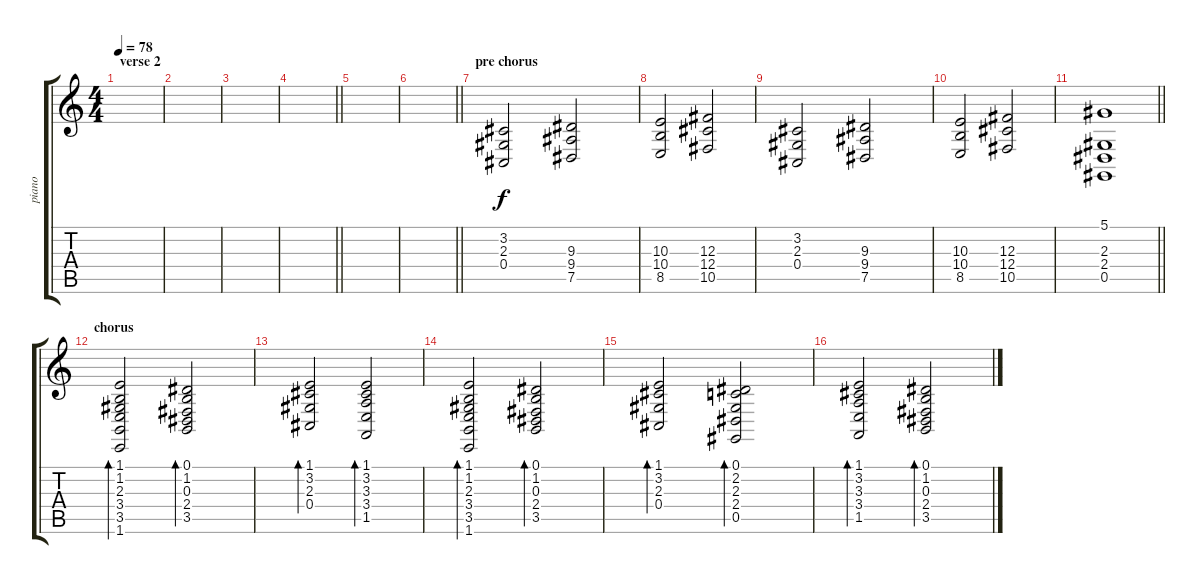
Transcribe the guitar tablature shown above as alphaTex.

\track ("piano" "piano") {instrument acousticgrandpiano}
\staff {score tabs}
\tuning (Eb4 Bb3 Gb3 Db3 Ab2 Eb2) {hide}
\ts (4 4)
\section ("" "verse 2")
\tempo 78
\clef g2
\ks c
|
|
|
\barLineRight lightlight
|
|
\barLineRight lightlight
|
\section ("" "pre chorus")
(3.2 2.3 0.4).2 (9.3 9.4 7.5).2 |
(10.3 10.4 8.5).2 (12.3 12.4 10.5).2 |
(3.2 2.3 0.4).2 (9.3 9.4 7.5).2 |
(10.3 10.4 8.5).2 (12.3 12.4 10.5).2 |
\barLineRight lightlight
(5.1 2.3 2.4 0.5).1 |
\section ("" "chorus")
(1.1 1.2 2.3 3.4 3.5 1.6).2{bd 60} (0.1 1.2 0.3 2.4 3.5).2{bd 60} |
(1.1 3.2 2.3 0.4).2{bd 60} (1.1 3.2 3.3 3.4 1.5).2{bd 60} |
(1.1 1.2 2.3 3.4 3.5 1.6).2{bd 60} (0.1 1.2 0.3 2.4 3.5).2{bd 60} |
(1.1 3.2 2.3 0.4).2{bd 60} (0.1 2.2 2.3 2.4 0.5).2{bd 60} |
(1.1 3.2 3.3 3.4 1.5).2{bd 60} (0.1 1.2 0.3 2.4 3.5).2{bd 60}
